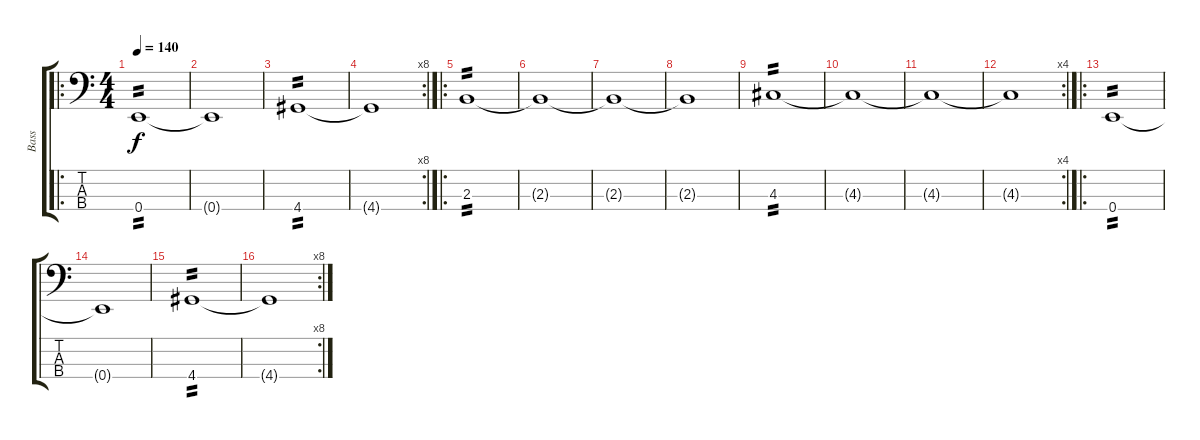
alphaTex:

\track ("Bass" "Bass") {instrument electricbasspick}
\staff {score tabs}
\tuning (G2 D2 A1 E1) {hide}
\ro
\ts (4 4)
\tempo 140
\clef f4
\ks c
0.4.1{tp 2 dy f instrument electricbasspick} |
0.4{t}.1 |
4.4.1{tp 2} |
\rc 8
4.4{t}.1 |
\ro
2.3.1{tp 2} |
2.3{t}.1 |
2.3{t}.1 |
2.3{t}.1 |
4.3.1{tp 2} |
4.3{t}.1 |
4.3{t}.1 |
\rc 4
4.3{t}.1 |
\ro
0.4.1{tp 2} |
0.4{t}.1 |
4.4.1{tp 2} |
\rc 8
4.4{t}.1
